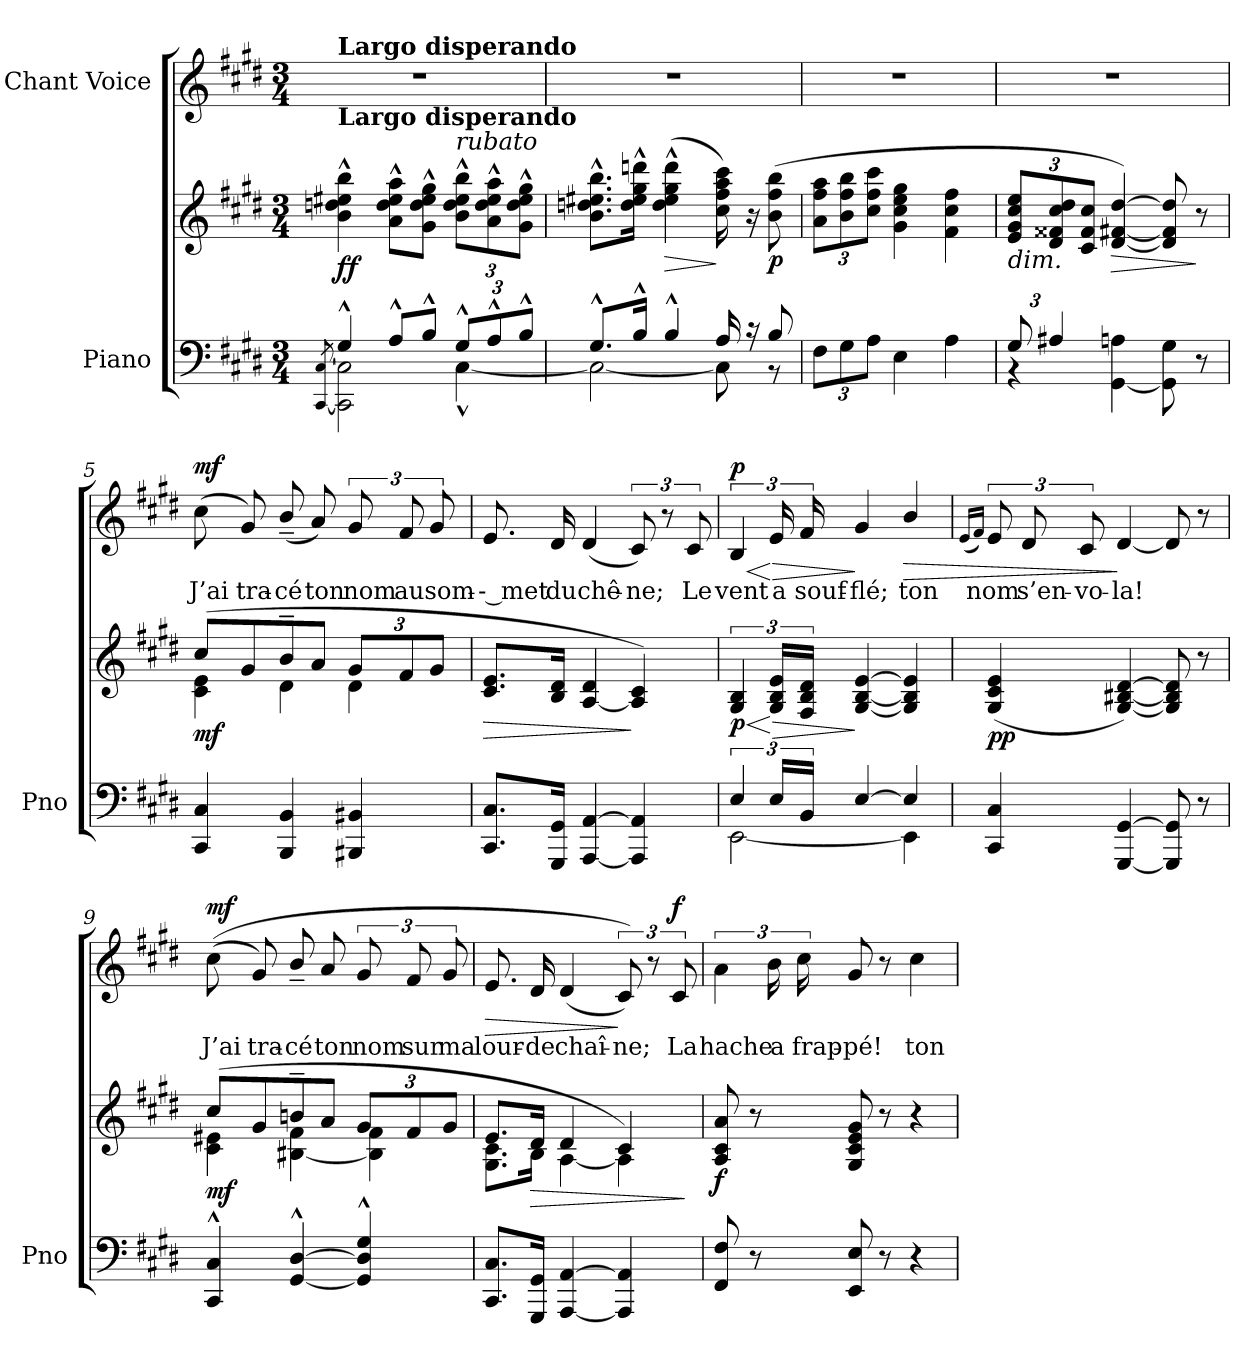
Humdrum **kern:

**kern	**kern	**dynam	**kern	**text	**dynam
*part2	*part2	*part2	*part1	*part1	*part1
*staff3	*staff2	*staff2/3	*staff1	*staff1	*staff1
*I"Piano	*	*	*I"Chant Voice	*	*
*I'Pno	*	*	*	*	*
*clefF4	*clefG2	*	*clefG2	*	*
*k[f#c#g#d#]	*k[f#c#g#d#]	*	*k[f#c#g#d#]	*	*
*M3/4	*M3/4	*	*M3/4	*	*
*MM40	*MM40	*	*MM40	*	*
=1	=1	=1	=1	=1	=1
*^	*	*	*	*	*
.	[<8qCC#/ [<8qC#/	.	.	.	.	.
!	!	!	!	!LO:TX:b:B:t=Largo disperando	!	!
!	!	!	!	!LO:TX:a:B:t=Largo disperando	!	!
!	!	!	!LO:DY:b	!	!	!
4G#^^/	2CC#\] 2C#\]	4b\^^ 4ddn\^^ 4ee#X\^^ 4bb\^^	ff	2.r	.	.
8A^^/L	.	8a\^^ 8dd\^^ 8ee#\^^ 8aa\^^L	.	.	.	.
8B^^/J	.	8g#\^^ 8dd\^^ 8ee#\^^ 8gg#\^^J	.	.	.	.
*Xbrackettup	*	*	*	*	*	*
!	!	!LO:TX:i:t=rubato	!	!	!	!
12G#^^/L	[4C#^^\	12b\^^ 12dd\^^ 12ee#\^^ 12bb\^^L	.	.	.	.
12A^^/	.	12a\^^ 12dd\^^ 12ee#\^^ 12aa\^^	.	.	.	.
12B^^/J	.	12g#\^^ 12dd\^^ 12ee#\^^ 12gg#\^^J	.	.	.	.
=2	=2	=2	=2	=2	=2	=2
8.G#^^/L	2C#\_	8.b\^^ 8.ddn\^^ 8.ee#X\^^ 8.bb\^^L	.	2.r	.	.
16B^^/Jk	.	16dd\^^ 16ee#\^^ 16gg#\^^ 16dddn\^^Jk	.	.	.	.
!	!	!	!LO:HP:b	!	!	!
4B^^/	.	(4dd\^^ 4ee#\^^ 4gg#\^^ 4ddd\^^	>	.	.	.
16A/LL	8C#\]	16cc#\ 16ff#\ 16aa\ 16ccc#\LL)	]	.	.	.
16r	.	16r	.	.	.	.
!	!	!	!LO:DY:b	!	!	!
8B/J	8r	(8b\ 8ff#\ 8bb\J	p	.	.	.
*v	*v	*	*	*	*	*
=3	=3	=3	=3	=3	=3
*brackettup	*	*	*	*	*
12F#\L	12a\ 12ff#\ 12aa\L	.	2.r	.	.
12G#\	12b\ 12ff#\ 12bb\	.	.	.	.
12A\J	12cc#\ 12ff#\ 12ccc#\J	.	.	.	.
4E\	4g#\ 4cc#\ 4ee\ 4gg#\	.	.	.	.
4A\	4f#\ 4cc#\ 4ff#\	.	.	.	.
=4	=4	=4	=4	=4	=4
*Xbrackettup	*Xbrackettup	*	*	*	*
*^	*	*	*	*	*
!	!	!LO:TX:b:i:t=dim.	!	!	!	!
12G#/	4r	12e/ 12g#/ 12cc#/ 12ee/L	.	2.r	.	.
6A#X/	.	12d#/ 12f##X/ 12cc#/ 12dd#/	.	.	.	.
.	.	12c#/ 12f##/ 12cc#/J	.	.	.	.
!	!	!	!LO:HP:b	!	!	!
[<4GG#\ 4An\	2ryy	[4d#/ [4f#X/ [4dd#/)	>	.	.	.
8GG#\] 8G#\	.	8d#/] 8f#/] 8dd#/]	.	.	.	.
8r	.	8r	]	.	.	.
*v	*v	*	*	*	*	*
=5	=5	=5	=5	=5	=5
*	*^	*	*	*	*
!	!	!	!LO:DY:b	!	!	!LO:DY:a
4CC#/ 4C#/	(8cc#/L	4c#\ 4e\	mf	(8cc#\	J’ai	mf
.	8g#/	.	.	8g#/)	tra-	.
4BBB/ 4BB/	8b~/	4d#\	.	(8b~>/	-cé	.
.	8a/J	.	.	8a/)	ton	.
4BBB#X/ 4BB#X/	12g#/L	4d#\	.	12g#/	nom	.
.	12f#/	.	.	12f#/	au	.
.	12g#/J	.	.	12g#/	som-	.
*	*v	*v	*	*	*	*
=6	=6	=6	=6	=6	=6
!	!	!LO:HP:b	!	!	!
8.CC#/ 8.C#/L	8.c#/ 8.e/L	>	8.e/	-- met	.
16GGG#/ 16GG#/Jk	16B/ 16d#/Jk	.	16d#/	du	.
[4AAA/ [4AA/	[4A/ 4d#/	.	(4d#/	chê-	.
4AAA/] 4AA/]	4A/] 4c#/)	]	12c#/)	-ne;	.
.	.	.	12r	.	.
.	.	.	12c#/	Le	.
=7	=7	=7	=7	=7	=7
*brackettup	*brackettup	*	*	*	*
*^	*	*	*	*	*
!	!	!	!LO:HP:b	!	!	!LO:HP:b
!	!	!	!LO:DY:n=1:b	!	!	!LO:DY:n=1:a
6E/	[2EE\	6G#/ 6B/	< p	6B/	vent	< p
!	!	!	!LO:HP:n=1:b	!	!	!LO:HP:n=1:b
24E/LL	.	24G#/ 24B/ 24e/LL	[ >	24e/	a	[ >
24BB/JJ	.	24F#/ 24B/ 24d#/JJ	.	24f#/	souf-	.
[4E/	.	[4G#/ [4B/ [4e/	]	4g#/	-flé;	]
!	!	!	!	!	!	!LO:HP:b
4E/]	4EE\]	4G#/] 4B/] 4e/]	.	4b/	ton	>
*v	*v	*	*	*	*	*
=8	=8	=8	=8	=8	=8
.	.	.	(16qe/LL	.	.
.	.	.	16qf#/JJ)	.	.
!	!	!LO:DY:b	!	!	!
4CC#/ 4C#/	(>4G#/ 4c#/ 4e/	pp	12e/	nom	.
.	.	.	12d#/	s’en-	.
.	.	.	12c#/	-vo-	.
[4GGG#/ [4GG#/	[4G#/ [4B#X/ [4d#/)	.	[4d#/	-la!	]
8GGG#/] 8GG#/]	8G#/] 8B#/] 8d#/]	.	8d#/]	.	.
8r	8r	.	8r	.	.
=9	=9	=9	=9	=9	=9
*	*^	*	*	*	*
!	!	!	!LO:DY:b	!	!	!LO:DY:a
4CC#/^^ 4C#/^^	(8cc#/L	4c#\ 4e#X\	mf	((8cc#\	J’ai	mf
.	8g#/	.	.	8g#/)	tra-	.
[4GG#/^^ [<4D#/^^	8bn~/	[4B#X\ 4f#\	.	8b~>/	-cé	.
.	8a/J	.	.	8a/	ton	.
*	*Xbrackettup	*	*	*	*	*
4GG#/]^^ 4D#/]^^ 4G#/^^	12g#/L	4B#\] 4f#\	.	12g#/	nom	.
.	12f#/	.	.	12f#/	sur	.
.	12g#/J	.	.	12g#/	ma	.
=10	=10	=10	=10	=10	=10	=10
!	!	!	!	!	!	!LO:HP:b
8.CC#/ 8.C#/L	8.e/L	8.G#\ 8.c#\L	.	8.e/	lour-	>
!	!	!	!LO:HP:b	!	!	!
16GGG#/ 16GG#/Jk	16d#/Jk	16B\Jk	>	16d#/	-de	.
[4AAA/ [4AA/	4d#/	[4A\	.	(4d#/	chaî-	.
4AAA/] 4AA/]	4c#/)	4A\]	.	12c#/))	-ne;	]
.	.	.	.	12r	.	.
!	!	!	!	!	!	!LO:DY:a
.	.	.	.	12c#/	La	f
*	*v	*v	*	*	*	*
.	.	]	.	.	.
=11	=11	=11	=11	=11	=11
!	!	!LO:DY:b	!	!	!
8FF#/ 8F#/	8A/ 8c#/ 8a/	f	6a\	hache	.
8r	8r	.	.	.	.
.	.	.	24b\	a	.
.	.	.	24cc#\	frap-	.
8EE/ 8E/	8G#/ 8c#/ 8e/ 8g#/	.	8g#/	-pé!	.
8r	8r	.	8r	.	.
4r	4r	.	4cc#\	ton	.
=	=	=	=	=	=
*-	*-	*-	*-	*-	*-
